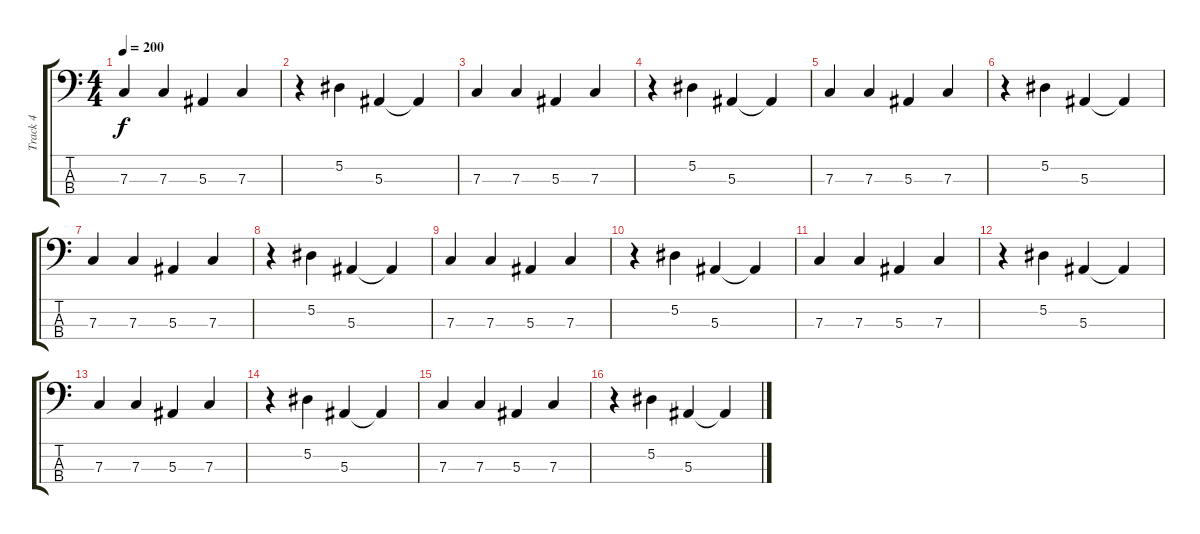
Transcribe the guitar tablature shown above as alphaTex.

\track ("Track 4" "Track 4") {instrument electricbassfinger}
\staff {score tabs}
\tuning (Eb2 Bb1 F1 C1) {hide}
\ts (4 4)
\tempo 200
\clef f4
\ks c
7.3.4{dy f} 7.3.4 5.3.4 7.3.4 |
r.4 5.2.4 5.3.4 5.3{t}.4 |
7.3.4 7.3.4 5.3.4 7.3.4 |
r.4 5.2.4 5.3.4 5.3{t}.4 |
7.3.4 7.3.4 5.3.4 7.3.4 |
r.4 5.2.4 5.3.4 5.3{t}.4 |
7.3.4 7.3.4 5.3.4 7.3.4 |
r.4 5.2.4 5.3.4 5.3{t}.4 |
7.3.4 7.3.4 5.3.4 7.3.4 |
r.4 5.2.4 5.3.4 5.3{t}.4 |
7.3.4 7.3.4 5.3.4 7.3.4 |
r.4 5.2.4 5.3.4 5.3{t}.4 |
7.3.4 7.3.4 5.3.4 7.3.4 |
r.4 5.2.4 5.3.4 5.3{t}.4 |
7.3.4 7.3.4 5.3.4 7.3.4 |
r.4 5.2.4 5.3.4 5.3{t}.4
